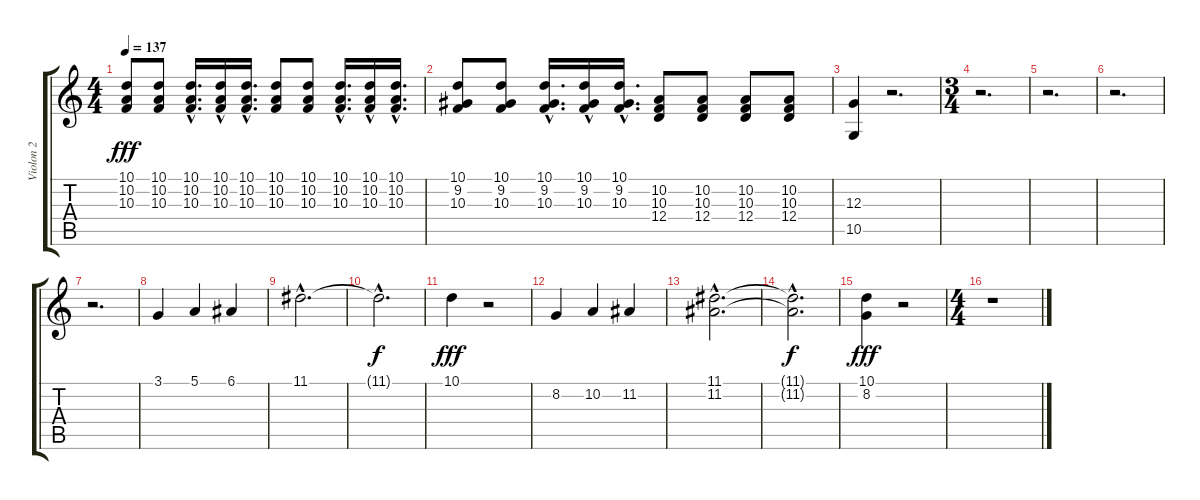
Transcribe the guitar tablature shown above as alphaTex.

\track ("Violon 2" "Violon 2") {instrument violin}
\staff {score tabs}
\tuning (E4 B3 G3 D3 A2 E2) {hide}
\ts (4 4)
\tempo 137
\clef g2
\ks c
(10.1 10.2 10.3).8{dy fff} (10.1 10.2 10.3).8 (10.1{hac} 10.2{hac} 10.3{hac}).16{d} (10.1{hac} 10.2{hac} 10.3{hac}).16 (10.1{hac} 10.2{hac} 10.3{hac}).16{d} (10.1 10.2 10.3).8 (10.1 10.2 10.3).8 (10.1{hac} 10.2{hac} 10.3{hac}).16{d} (10.1{hac} 10.2{hac} 10.3{hac}).16 (10.1{hac} 10.2{hac} 10.3{hac}).16{d} |
(10.1 9.2 10.3).8 (10.1 9.2 10.3).8 (10.1{hac} 9.2{hac} 10.3{hac}).16{d} (10.1{hac} 9.2{hac} 10.3{hac}).16 (10.1{hac} 9.2{hac} 10.3{hac}).16{d} (10.2 10.3 12.4).8 (10.2 10.3 12.4).8 (10.2 10.3 12.4).8 (10.2 10.3 12.4).8 |
(12.3 10.5).4 r.2{d} |
\ts (3 4)
r.2{d} |
r.2{d} |
r.2{d} |
r.2{d} |
3.1.4 5.1.4 6.1.4 |
11.1{hac}.2{d} |
11.1{hac t}.2{d dy f} |
10.1.4{dy fff} r.2 |
8.2.4 10.2.4 11.2.4 |
(11.1{hac} 11.2{hac}).2{d} |
(11.1{hac t} 11.2{hac t}).2{d dy f} |
(10.1 8.2).4{dy fff} r.2 |
\ts (4 4)
r.1
